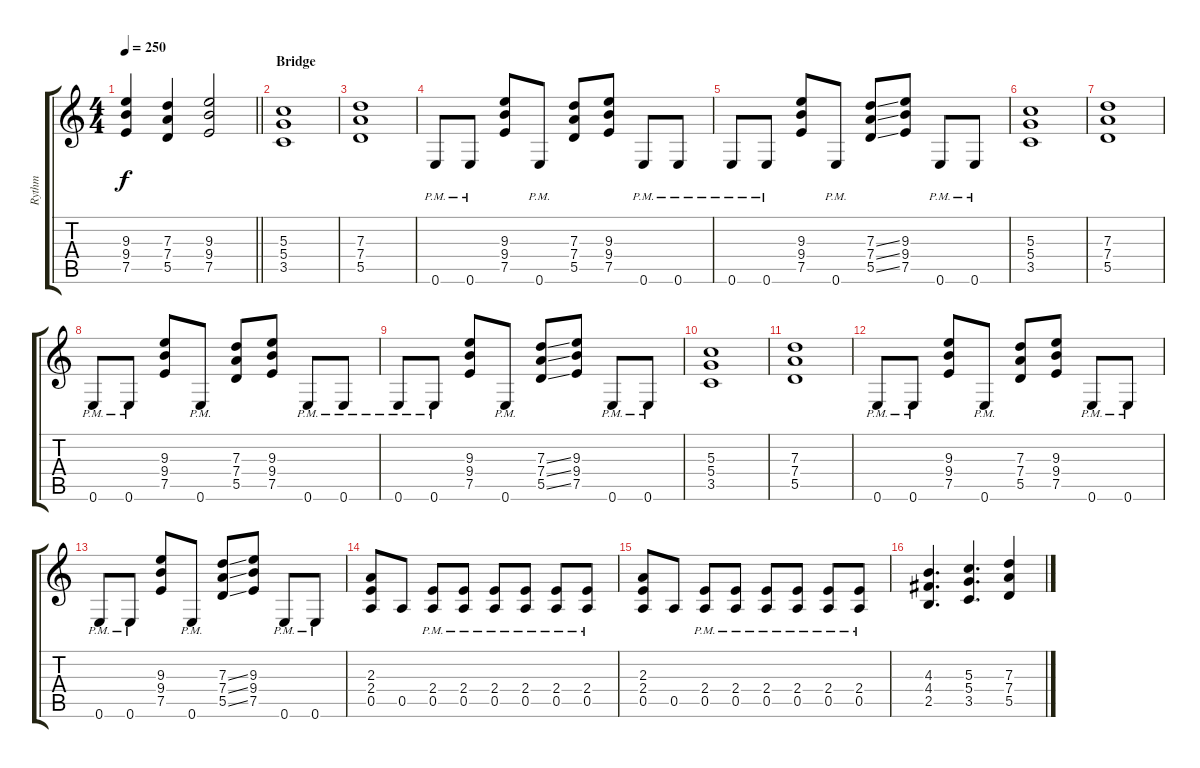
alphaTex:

\track ("Rythm" "Rythm") {instrument overdrivenguitar}
\staff {score tabs}
\tuning (E4 B3 G3 D3 A2 E2) {hide}
\ts (4 4)
\tempo 250
\clef g2
\barLineRight lightlight
\ks c
(9.3 9.4 7.5).4{dy f} (7.3 7.4 5.5).4 (9.3 9.4 7.5).2 |
\section ("" "Bridge")
(5.3 5.4 3.5).1 |
(7.3 7.4 5.5).1 |
0.6{pm}.8 0.6{pm}.8 (9.3 9.4 7.5).8 0.6{pm}.8 (7.3 7.4 5.5).8 (9.3 9.4 7.5).8 0.6{pm}.8 0.6{pm}.8 |
0.6{pm}.8 0.6{pm}.8 (9.3 9.4 7.5).8 0.6{pm}.8 (7.3{ss} 7.4{ss} 5.5{ss}).8 (9.3 9.4 7.5).8 0.6{pm}.8 0.6{pm}.8 |
(5.3 5.4 3.5).1 |
(7.3 7.4 5.5).1 |
0.6{pm}.8 0.6{pm}.8 (9.3 9.4 7.5).8 0.6{pm}.8 (7.3 7.4 5.5).8 (9.3 9.4 7.5).8 0.6{pm}.8 0.6{pm}.8 |
0.6{pm}.8 0.6{pm}.8 (9.3 9.4 7.5).8 0.6{pm}.8 (7.3{ss} 7.4{ss} 5.5{ss}).8 (9.3 9.4 7.5).8 0.6{pm}.8 0.6{pm}.8 |
(5.3 5.4 3.5).1 |
(7.3 7.4 5.5).1 |
0.6{pm}.8 0.6{pm}.8 (9.3 9.4 7.5).8 0.6{pm}.8 (7.3 7.4 5.5).8 (9.3 9.4 7.5).8 0.6{pm}.8 0.6{pm}.8 |
0.6{pm}.8 0.6{pm}.8 (9.3 9.4 7.5).8 0.6{pm}.8 (7.3{ss} 7.4{ss} 5.5{ss}).8 (9.3 9.4 7.5).8 0.6{pm}.8 0.6{pm}.8 |
(2.3 2.4 0.5).8 0.5.8 (2.4{pm} 0.5{pm}).8 (2.4{pm} 0.5{pm}).8 (2.4{pm} 0.5{pm}).8 (2.4{pm} 0.5{pm}).8 (2.4{pm} 0.5{pm}).8 (2.4{pm} 0.5{pm}).8 |
(2.3 2.4 0.5).8 0.5.8 (2.4{pm} 0.5{pm}).8 (2.4{pm} 0.5{pm}).8 (2.4{pm} 0.5{pm}).8 (2.4{pm} 0.5{pm}).8 (2.4{pm} 0.5{pm}).8 (2.4{pm} 0.5{pm}).8 |
(4.3 4.4 2.5).4{d} (5.3 5.4 3.5).4{d} (7.3 7.4 5.5).4
